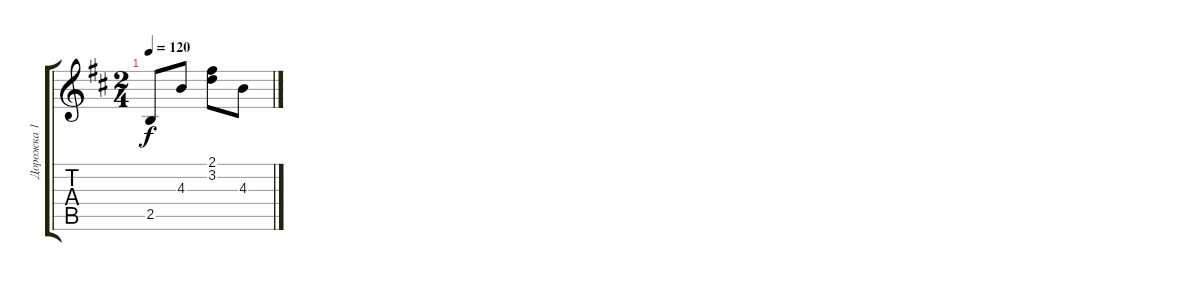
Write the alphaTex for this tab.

\track ("Дорожка 1" "Дорожка 1") {instrument acousticguitarnylon}
\staff {score tabs}
\tuning (E4 B3 G3 D3 A2 E2) {hide}
\ts (2 4)
\tempo 120
\clef g2
\ks d
2.5.8{dy f} 4.3.8 (2.1 3.2).8 4.3.8
